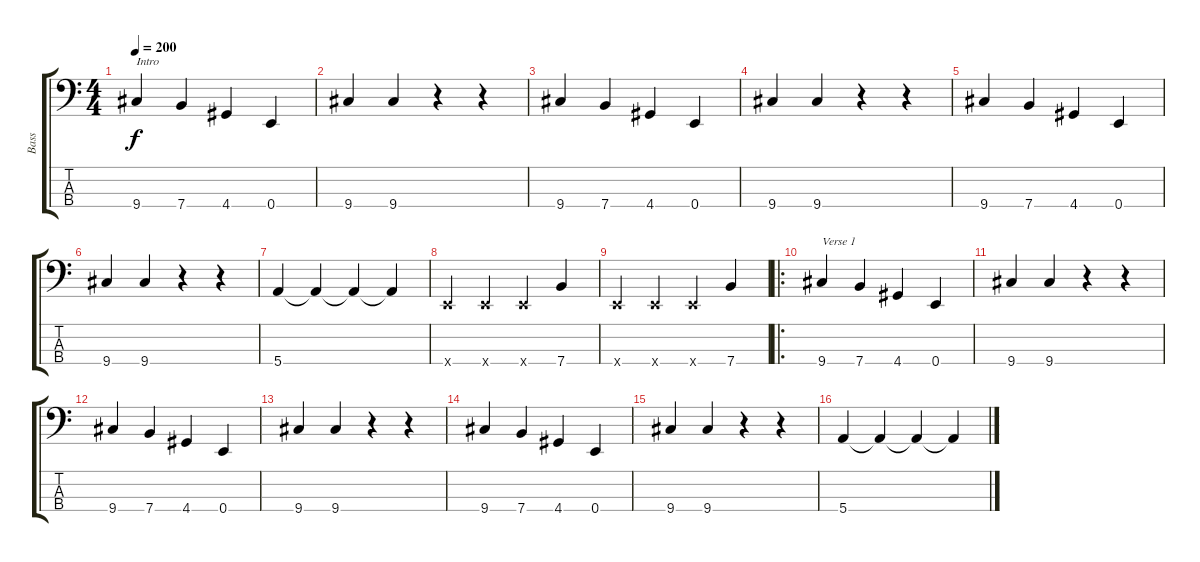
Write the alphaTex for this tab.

\track ("Bass" "Bass") {instrument electricbasspick}
\staff {score tabs}
\tuning (G2 D2 A1 E1) {hide}
\ts (4 4)
\tempo 200
\clef f4
\ks c
9.4.4{txt "Intro" dy f instrument electricbasspick} 7.4.4 4.4.4 0.4.4 |
9.4.4 9.4.4 r.4 r.4 |
9.4.4 7.4.4 4.4.4 0.4.4 |
9.4.4 9.4.4 r.4 r.4 |
9.4.4 7.4.4 4.4.4 0.4.4 |
9.4.4 9.4.4 r.4 r.4 |
5.4.4 5.4{t}.4 5.4{t}.4 5.4{t}.4 |
0.4{x}.4 0.4{x}.4 0.4{x}.4 7.4.4 |
0.4{x}.4 0.4{x}.4 0.4{x}.4 7.4.4 |
\ro
9.4.4{txt "Verse 1"} 7.4.4 4.4.4 0.4.4 |
9.4.4 9.4.4 r.4 r.4 |
9.4.4 7.4.4 4.4.4 0.4.4 |
9.4.4 9.4.4 r.4 r.4 |
9.4.4 7.4.4 4.4.4 0.4.4 |
9.4.4 9.4.4 r.4 r.4 |
5.4.4 5.4{t}.4 5.4{t}.4 5.4{t}.4
